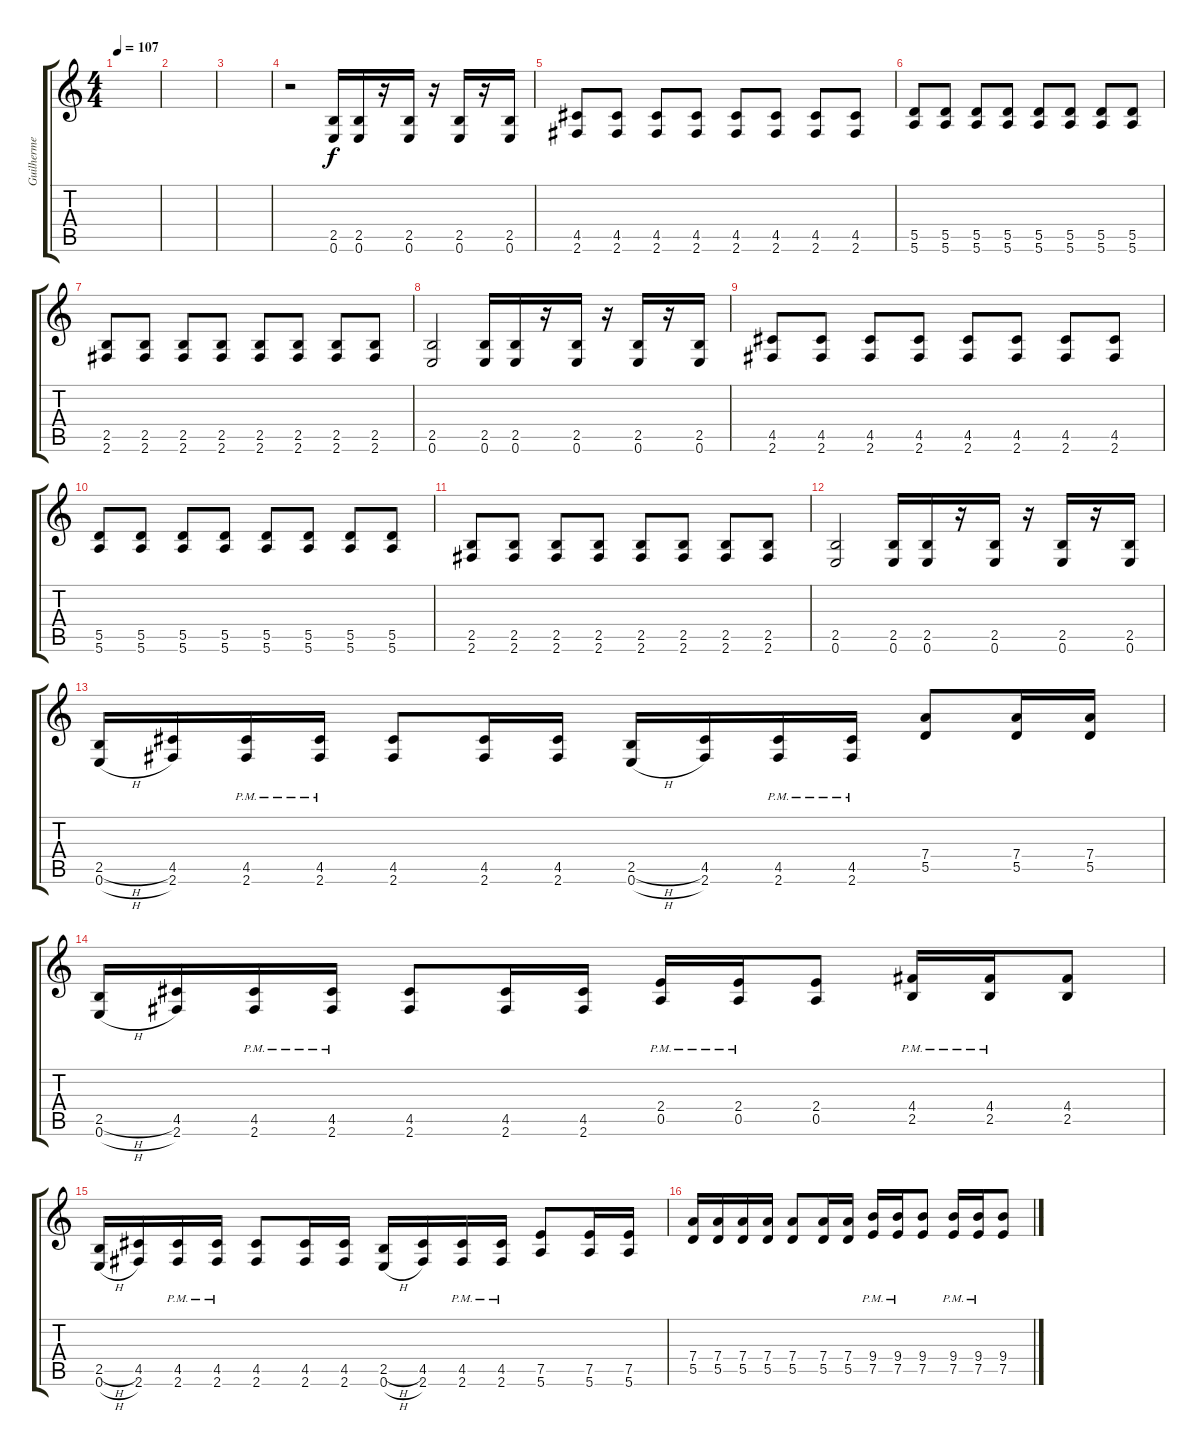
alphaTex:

\track ("Guilherme Distorção" "Guilherme ") {instrument distortionguitar}
\staff {score tabs}
\tuning (E4 B3 G3 D3 A2 E2) {hide}
\ts (4 4)
\tempo 107
\clef g2
\ks c
|
|
|
r.2 (2.5 0.6).16 (2.5 0.6).16 r.16 (2.5 0.6).16 r.16 (2.5 0.6).16 r.16 (2.5 0.6).16 |
(4.5 2.6).8 (4.5 2.6).8 (4.5 2.6).8 (4.5 2.6).8 (4.5 2.6).8 (4.5 2.6).8 (4.5 2.6).8 (4.5 2.6).8 |
(5.5 5.6).8 (5.5 5.6).8 (5.5 5.6).8 (5.5 5.6).8 (5.5 5.6).8 (5.5 5.6).8 (5.5 5.6).8 (5.5 5.6).8 |
(2.5 2.6).8 (2.5 2.6).8 (2.5 2.6).8 (2.5 2.6).8 (2.5 2.6).8 (2.5 2.6).8 (2.5 2.6).8 (2.5 2.6).8 |
(2.5 0.6).2 (2.5 0.6).16 (2.5 0.6).16 r.16 (2.5 0.6).16 r.16 (2.5 0.6).16 r.16 (2.5 0.6).16 |
(4.5 2.6).8 (4.5 2.6).8 (4.5 2.6).8 (4.5 2.6).8 (4.5 2.6).8 (4.5 2.6).8 (4.5 2.6).8 (4.5 2.6).8 |
(5.5 5.6).8 (5.5 5.6).8 (5.5 5.6).8 (5.5 5.6).8 (5.5 5.6).8 (5.5 5.6).8 (5.5 5.6).8 (5.5 5.6).8 |
(2.5 2.6).8 (2.5 2.6).8 (2.5 2.6).8 (2.5 2.6).8 (2.5 2.6).8 (2.5 2.6).8 (2.5 2.6).8 (2.5 2.6).8 |
(2.5 0.6).2 (2.5 0.6).16 (2.5 0.6).16 r.16 (2.5 0.6).16 r.16 (2.5 0.6).16 r.16 (2.5 0.6).16 |
(2.5{h} 0.6{h}).16 (4.5 2.6).16 (4.5{pm} 2.6{pm}).16 (4.5{pm} 2.6{pm}).16 (4.5 2.6).8 (4.5 2.6).16 (4.5 2.6).16 (2.5{h} 0.6{h}).16 (4.5 2.6).16 (4.5{pm} 2.6{pm}).16 (4.5{pm} 2.6{pm}).16 (7.4 5.5).8 (7.4 5.5).16 (7.4 5.5).16 |
(2.5{h} 0.6{h}).16 (4.5 2.6).16 (4.5{pm} 2.6{pm}).16 (4.5{pm} 2.6{pm}).16 (4.5 2.6).8 (4.5 2.6).16 (4.5 2.6).16 (2.4{pm} 0.5{pm}).16 (2.4{pm} 0.5{pm}).16 (2.4 0.5).8 (4.4{pm} 2.5{pm}).16 (4.4{pm} 2.5{pm}).16 (4.4 2.5).8 |
(2.5{h} 0.6{h}).16 (4.5 2.6).16 (4.5{pm} 2.6{pm}).16 (4.5{pm} 2.6{pm}).16 (4.5 2.6).8 (4.5 2.6).16 (4.5 2.6).16 (2.5{h} 0.6{h}).16 (4.5 2.6).16 (4.5{pm} 2.6{pm}).16 (4.5{pm} 2.6{pm}).16 (7.5 5.6).8 (7.5 5.6).16 (7.5 5.6).16 |
(7.4 5.5).16 (7.4 5.5).16 (7.4 5.5).16 (7.4 5.5).16 (7.4 5.5).8 (7.4 5.5).16 (7.4 5.5).16 (9.4{pm} 7.5{pm}).16 (9.4{pm} 7.5{pm}).16 (9.4 7.5).8 (9.4{pm} 7.5{pm}).16 (9.4{pm} 7.5{pm}).16 (9.4 7.5).8
